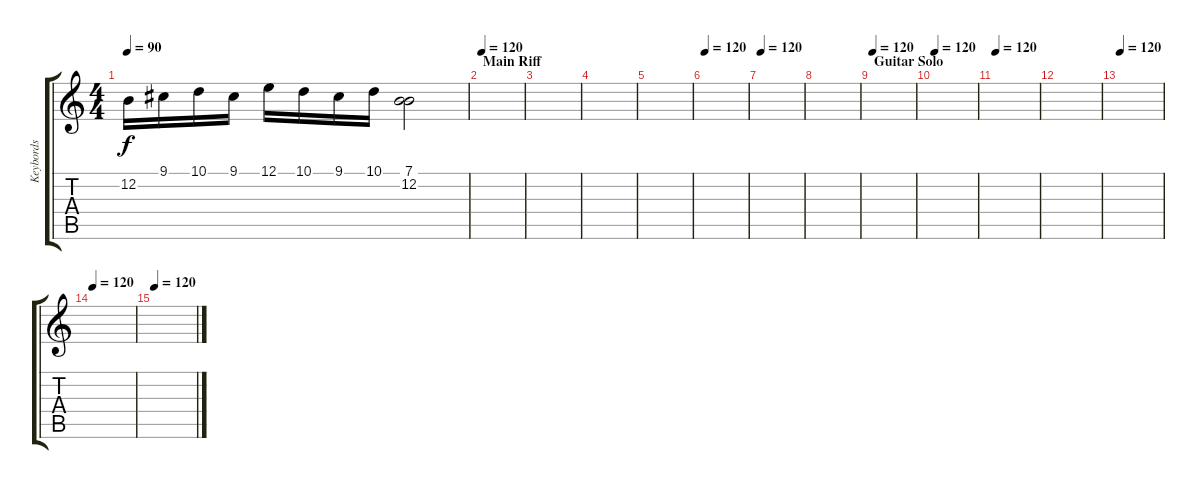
\track ("Keybords" "Keybords") {instrument stringensemble2}
\staff {score tabs}
\tuning (E4 B3 G3 D3 A2 E2) {hide}
\ts (4 4)
\tempo 90
\clef g2
\ks c
12.2.16{dy f} 9.1.16 10.1.16 9.1.16 12.1.16 10.1.16 9.1.16 10.1.16 (7.1 12.2).2 |
\section ("" "Main Riff")
\tempo 120
|
|
|
|
\tempo 120
|
\tempo 120
|
|
\section ("" "Guitar Solo")
\tempo 120
|
\tempo 120
|
\tempo 120
|
|
\tempo 120
|
\tempo 120
|
\tempo 120
